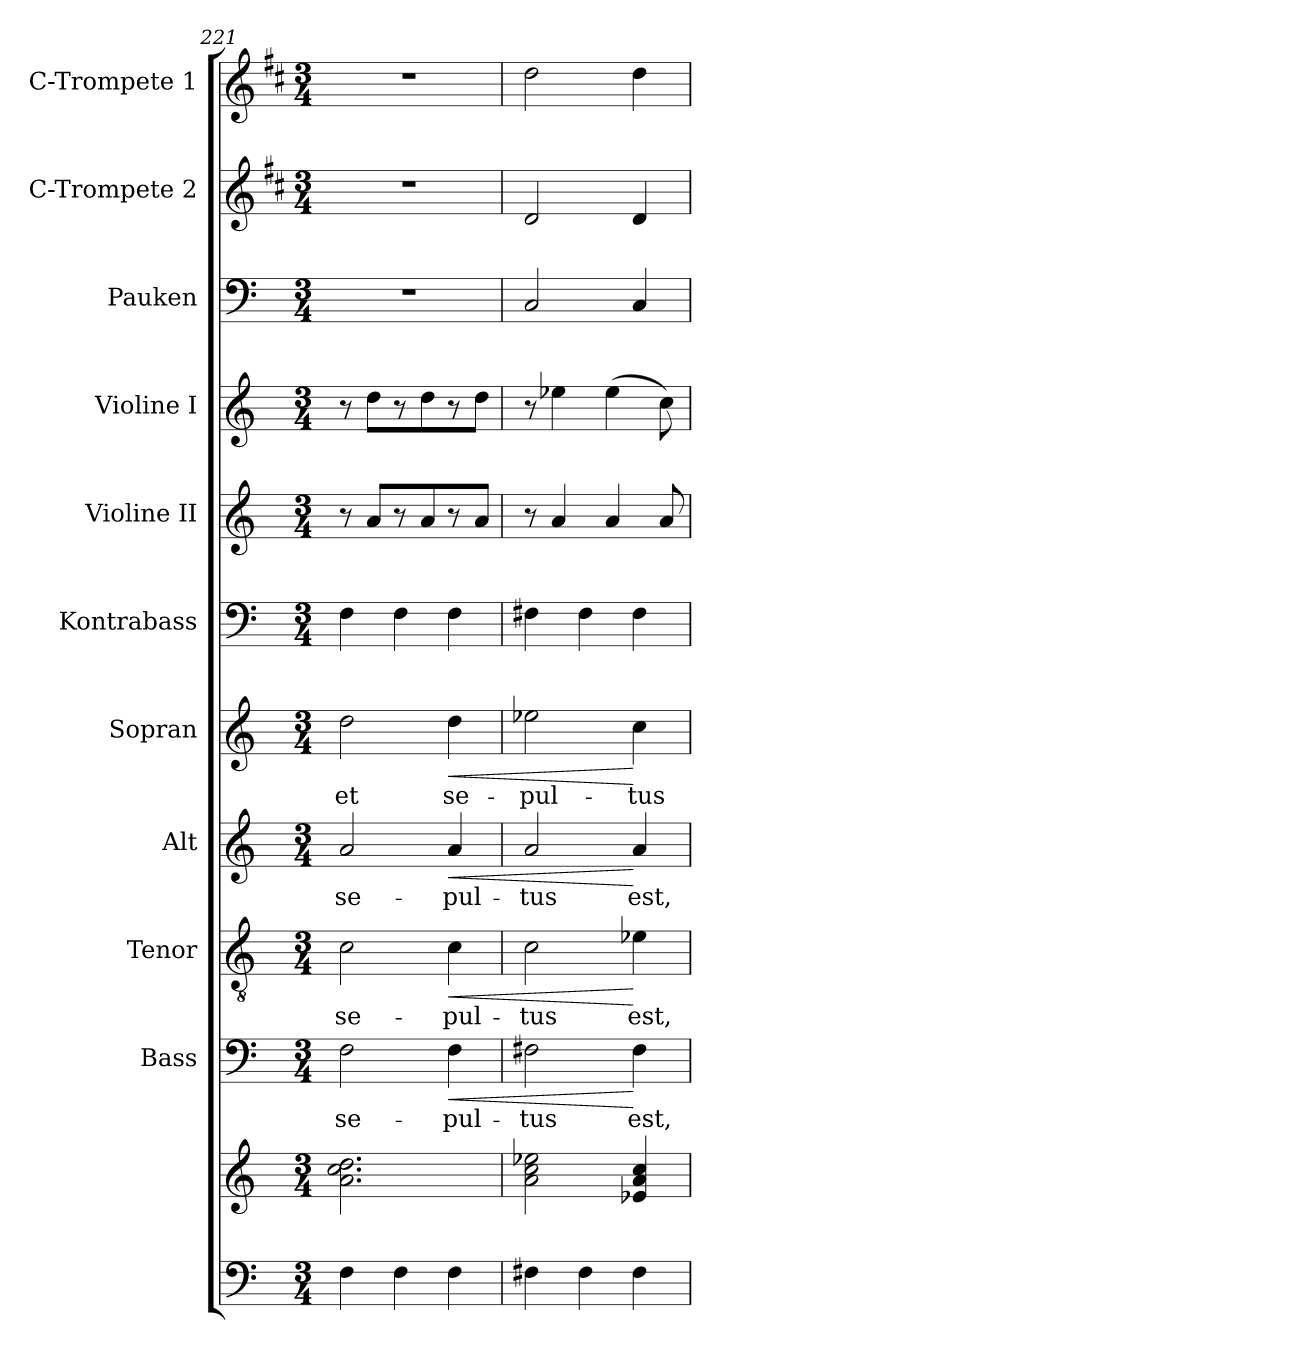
**kern	**kern	**kern	**text	**dynam	**kern	**text	**dynam	**kern	**text	**dynam	**kern	**text	**dynam	**kern	**kern	**kern	**kern	**kern	**kern
*part11	*part11	*part10	*part10	*part10	*part9	*part9	*part9	*part8	*part8	*part8	*part7	*part7	*part7	*part6	*part5	*part4	*part3	*part2	*part1
*staff12	*staff11	*staff10	*staff10	*staff10	*staff9	*staff9	*staff9	*staff8	*staff8	*staff8	*staff7	*staff7	*staff7	*staff6	*staff5	*staff4	*staff3	*staff2	*staff1
*	*	*I"Bass	*	*	*I"Tenor	*	*	*I"Alt	*	*	*I"Sopran	*	*	*I"Kontrabass	*I"Violine II	*I"Violine I	*I"Pauken	*I"C-Trompete 2	*I"C-Trompete 1
*	*	*I'B.	*	*	*I'T.	*	*	*I'A.	*	*	*I'S.	*	*	*I'Kb.	*I'Vl. II	*I'Vl. I	*I'Pk.	*I'C Trp. 2	*I'C Trp. 1
*clefF4	*clefG2	*clefF4	*	*	*clefGv2	*	*	*clefG2	*	*	*clefG2	*	*	*clefF4	*clefG2	*clefG2	*clefF4	*clefG2	*clefG2
*	*	*	*	*	*	*	*	*	*	*	*	*	*	*ITrd7c12	*	*	*	*ITrd1c2	*ITrd1c2
*k[]	*k[]	*k[]	*	*	*k[]	*	*	*k[]	*	*	*k[]	*	*	*k[]	*k[]	*k[]	*k[]	*k[]	*k[]
*C:	*C:	*C:	*	*	*C:	*	*	*C:	*	*	*C:	*	*	*C:	*C:	*C:	*C:	*C:	*C:
*M3/4	*M3/4	*M3/4	*	*	*M3/4	*	*	*M3/4	*	*	*M3/4	*	*	*M3/4	*M3/4	*M3/4	*M3/4	*M3/4	*M3/4
=221	=221	=221	=221	=221	=221	=221	=221	=221	=221	=221	=221	=221	=221	=221	=221	=221	=221	=221	=221
!	!	!	!LO:LY:b	!	!	!LO:LY:b	!	!	!LO:LY:b	!	!	!LO:LY:b	!	!	!	!	!	!	!
4F\	2.a\ 2.cc\ 2.dd\	2F\	se-	.	2c\	se-	.	2a/	se-	.	2dd\	et	.	4FF\	8r	8r	2.r	2.r	2.r
.	.	.	.	.	.	.	.	.	.	.	.	.	.	.	8a/L	8dd\L	.	.	.
4F\	.	.	.	.	.	.	.	.	.	.	.	.	.	4FF\	8r	8r	.	.	.
.	.	.	.	.	.	.	.	.	.	.	.	.	.	.	8a/	8dd\	.	.	.
!	!	!	!LO:LY:b	!LO:HP:b	!	!LO:LY:b	!LO:HP:b	!	!LO:LY:b	!LO:HP:b	!	!LO:LY:b	!LO:HP:b	!	!	!	!	!	!
4F\	.	4F\	-pul-	<	4c\	-pul-	<	4a/	-pul-	<	4dd\	se-	<	4FF\	8r	8r	.	.	.
.	.	.	.	.	.	.	.	.	.	.	.	.	.	.	8a/J	8dd\J	.	.	.
=222	=222	=222	=222	=222	=222	=222	=222	=222	=222	=222	=222	=222	=222	=222	=222	=222	=222	=222	=222
!	!	!	!LO:LY:b	!	!	!LO:LY:b	!	!	!LO:LY:b	!	!	!LO:LY:b	!	!	!	!	!	!	!
4F#X\	2a\ 2cc\ 2ee-X\	2F#X\	-tus	.	2c\	-tus	.	2a/	-tus	.	2ee-X\	-pul-	.	4FF#X\	8r	8r	2C/	2c/	2cc\
.	.	.	.	.	.	.	.	.	.	.	.	.	.	.	4a/	4ee-X\	.	.	.
4F#\	.	.	.	.	.	.	.	.	.	.	.	.	.	4FF#\	.	.	.	.	.
.	.	.	.	.	.	.	.	.	.	.	.	.	.	.	4a/	(>4ee-\	.	.	.
!	!	!	!LO:LY:b	!	!	!LO:LY:b	!	!	!LO:LY:b	!	!	!LO:LY:b	!	!	!	!	!	!	!
4F#\	4e-X/ 4a/ 4cc/	4F#\	est,	[	4e-X\	est,	[	4a/	est,	[	4cc\	-tus	[	4FF#\	.	.	4C/	4c/	4cc\
.	.	.	.	.	.	.	.	.	.	.	.	.	.	.	8a/	8cc\)	.	.	.
=	=	=	=	=	=	=	=	=	=	=	=	=	=	=	=	=	=	=	=
*-	*-	*-	*-	*-	*-	*-	*-	*-	*-	*-	*-	*-	*-	*-	*-	*-	*-	*-	*-
